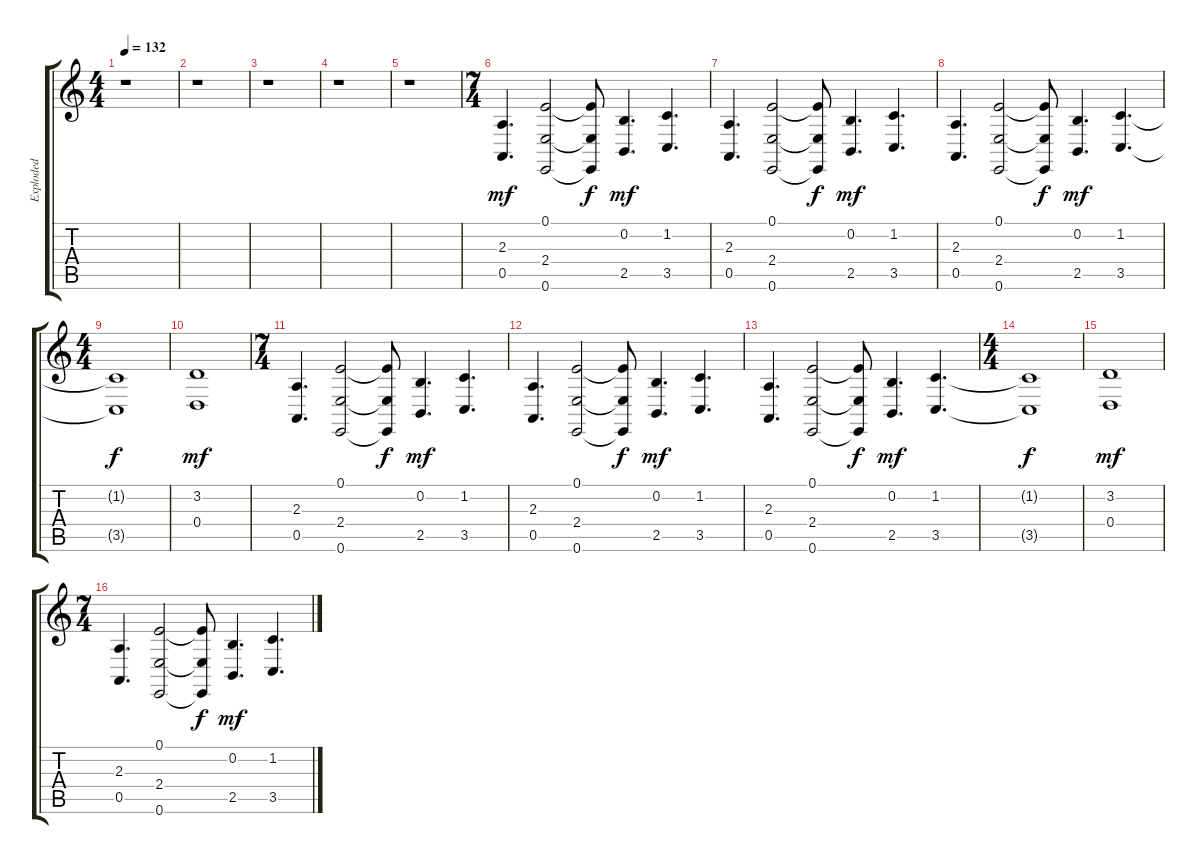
\track ("Exploded" "Exploded") {instrument stringensemble2}
\staff {score tabs}
\tuning (E4 B3 G3 D3 A2 E2) {hide}
\ts (4 4)
\tempo 132
\clef g2
\ks c
r.1{dy f} |
r.1 |
r.1 |
r.1 |
r.1 |
\ts (7 4)
(2.3 0.5).4{d dy mf} (0.1 2.4 0.6).2 (0.1{t} 2.4{t} 0.6{t}).8{dy f} (0.2 2.5).4{d dy mf} (1.2 3.5).4{d} |
(2.3 0.5).4{d} (0.1 2.4 0.6).2 (0.1{t} 2.4{t} 0.6{t}).8{dy f} (0.2 2.5).4{d dy mf} (1.2 3.5).4{d} |
(2.3 0.5).4{d} (0.1 2.4 0.6).2 (0.1{t} 2.4{t} 0.6{t}).8{dy f} (0.2 2.5).4{d dy mf} (1.2 3.5).4{d} |
\ts (4 4)
(1.2{t} 3.5{t}).1{dy f} |
(3.2 0.4).1{dy mf} |
\ts (7 4)
(2.3 0.5).4{d} (0.1 2.4 0.6).2 (0.1{t} 2.4{t} 0.6{t}).8{dy f} (0.2 2.5).4{d dy mf} (1.2 3.5).4{d} |
(2.3 0.5).4{d} (0.1 2.4 0.6).2 (0.1{t} 2.4{t} 0.6{t}).8{dy f} (0.2 2.5).4{d dy mf} (1.2 3.5).4{d} |
(2.3 0.5).4{d} (0.1 2.4 0.6).2 (0.1{t} 2.4{t} 0.6{t}).8{dy f} (0.2 2.5).4{d dy mf} (1.2 3.5).4{d} |
\ts (4 4)
(1.2{t} 3.5{t}).1{dy f} |
(3.2 0.4).1{dy mf} |
\ts (7 4)
(2.3 0.5).4{d} (0.1 2.4 0.6).2 (0.1{t} 2.4{t} 0.6{t}).8{dy f} (0.2 2.5).4{d dy mf} (1.2 3.5).4{d}
